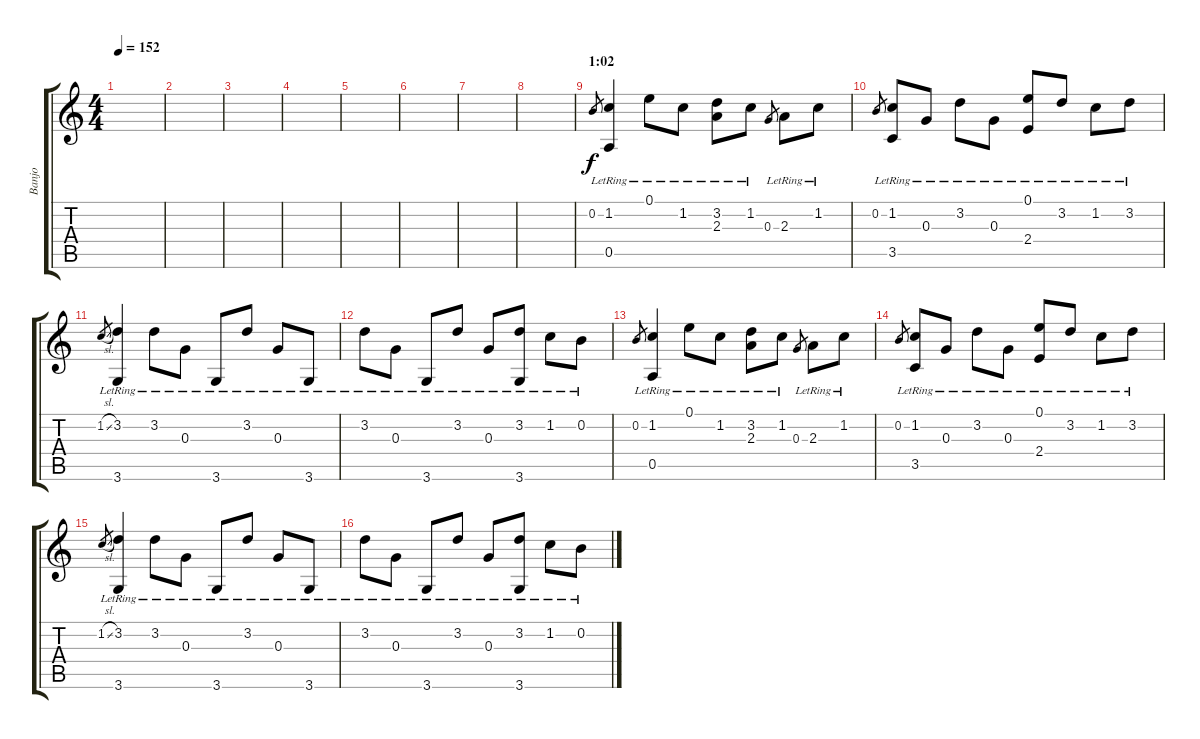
\track ("Banjo" "Banjo") {instrument banjo}
\staff {score tabs}
\tuning (E4 B3 G3 D3 A2 E2) {hide}
\displaytranspose 12
\ts (4 4)
\tempo 152
\clef g2
\ks c
|
|
|
|
|
|
|
|
\section ("" "1:02")
0.2.8{gr} (1.2{lr} 0.5{lr}).4 0.1{lr}.8 1.2{lr}.8 (3.2 2.3{lr}).8 1.2{lr}.8 0.3.8{gr} 2.3{lr}.8 1.2{lr}.8 |
0.2.8{gr} (1.2{lr} 3.5{lr}).8 0.3{lr}.8 3.2{lr}.8 0.3{lr}.8 (0.1{lr} 2.4{lr}).8 3.2{lr}.8 1.2{lr}.8 3.2{lr}.8 |
1.2{sl}.8{gr} (3.2{lr} 3.6{lr}).4 3.2{lr}.8 0.3{lr}.8 3.6{lr}.8 3.2{lr}.8 0.3{lr}.8 3.6{lr}.8 |
3.2{lr}.8 0.3{lr}.8 3.6{lr}.8 3.2{lr}.8 0.3{lr}.8 (3.2{lr} 3.6{lr}).8 1.2{lr}.8 0.2{lr}.8 |
0.2.8{gr} (1.2{lr} 0.5{lr}).4 0.1{lr}.8 1.2{lr}.8 (3.2 2.3{lr}).8 1.2{lr}.8 0.3.8{gr} 2.3{lr}.8 1.2{lr}.8 |
0.2.8{gr} (1.2{lr} 3.5{lr}).8 0.3{lr}.8 3.2{lr}.8 0.3{lr}.8 (0.1{lr} 2.4{lr}).8 3.2{lr}.8 1.2{lr}.8 3.2{lr}.8 |
1.2{sl}.8{gr} (3.2{lr} 3.6{lr}).4 3.2{lr}.8 0.3{lr}.8 3.6{lr}.8 3.2{lr}.8 0.3{lr}.8 3.6{lr}.8 |
3.2{lr}.8 0.3{lr}.8 3.6{lr}.8 3.2{lr}.8 0.3{lr}.8 (3.2{lr} 3.6{lr}).8 1.2{lr}.8 0.2{lr}.8
